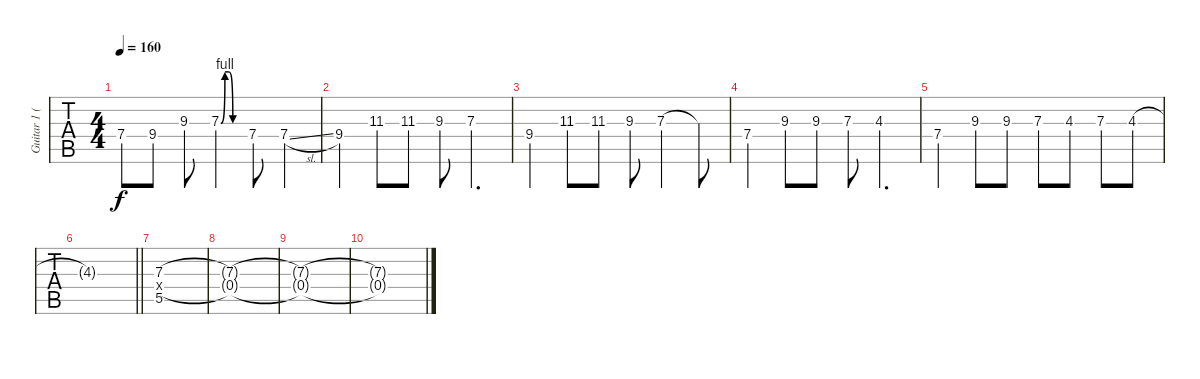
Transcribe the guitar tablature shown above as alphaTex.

\track ("Guitar 1 (lead) - Alexander Chmiel" "Guitar 1 (") {instrument overdrivenguitar}
\staff {tabs}
\tuning (E4 B3 G3 D3 A2 E2) {hide}
\ts (4 4)
\tempo 160
\clef g2
\ks c
7.4.8{dy f} 9.4.8 9.3.8 7.3{be (custom 0 0 10 4 20 4 30 0 60 0)}.4 7.4.8 7.4{sl}.4 |
9.4.4 11.3.8 11.3.8 9.3.8 7.3.4{d} |
9.4.4 11.3.8 11.3.8 9.3.8 7.3.4 7.3{t}.8 |
7.4.4 9.3.8 9.3.8 7.3.8 4.3.4{d} |
7.4.4 9.3.8 9.3.8 7.3.8 4.3.8 7.3.8 4.3.8 |
\barLineRight lightlight
4.3{t}.1 |
(7.3 0.4{x} 5.5).1 |
(7.3{t} 0.4{t}).1 |
(7.3{t} 0.4{t}).1 |
(7.3{t} 0.4{t}).1
